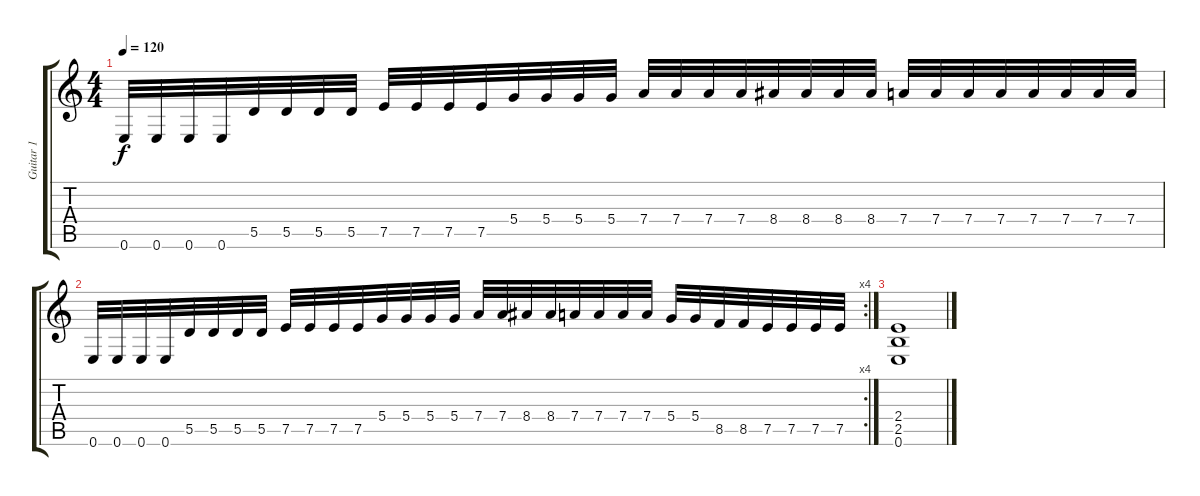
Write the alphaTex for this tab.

\track ("Guitar 1" "Guitar 1") {instrument distortionguitar}
\staff {score tabs}
\tuning (E4 B3 G3 D3 A2 E2) {hide}
\ts (4 4)
\tempo 120
\clef g2
\ks c
0.6.32{dy f} 0.6.32 0.6.32 0.6.32 5.5.32 5.5.32 5.5.32 5.5.32 7.5.32 7.5.32 7.5.32 7.5.32 5.4.32 5.4.32 5.4.32 5.4.32 7.4.32 7.4.32 7.4.32 7.4.32 8.4.32 8.4.32 8.4.32 8.4.32 7.4.32 7.4.32 7.4.32 7.4.32 7.4.32 7.4.32 7.4.32 7.4.32 |
\rc 4
0.6.32 0.6.32 0.6.32 0.6.32 5.5.32 5.5.32 5.5.32 5.5.32 7.5.32 7.5.32 7.5.32 7.5.32 5.4.32 5.4.32 5.4.32 5.4.32 7.4.32 7.4.32 8.4.32 8.4.32 7.4.32 7.4.32 7.4.32 7.4.32 5.4.32 5.4.32 8.5.32 8.5.32 7.5.32 7.5.32 7.5.32 7.5.32 |
(2.4 2.5 0.6).1
